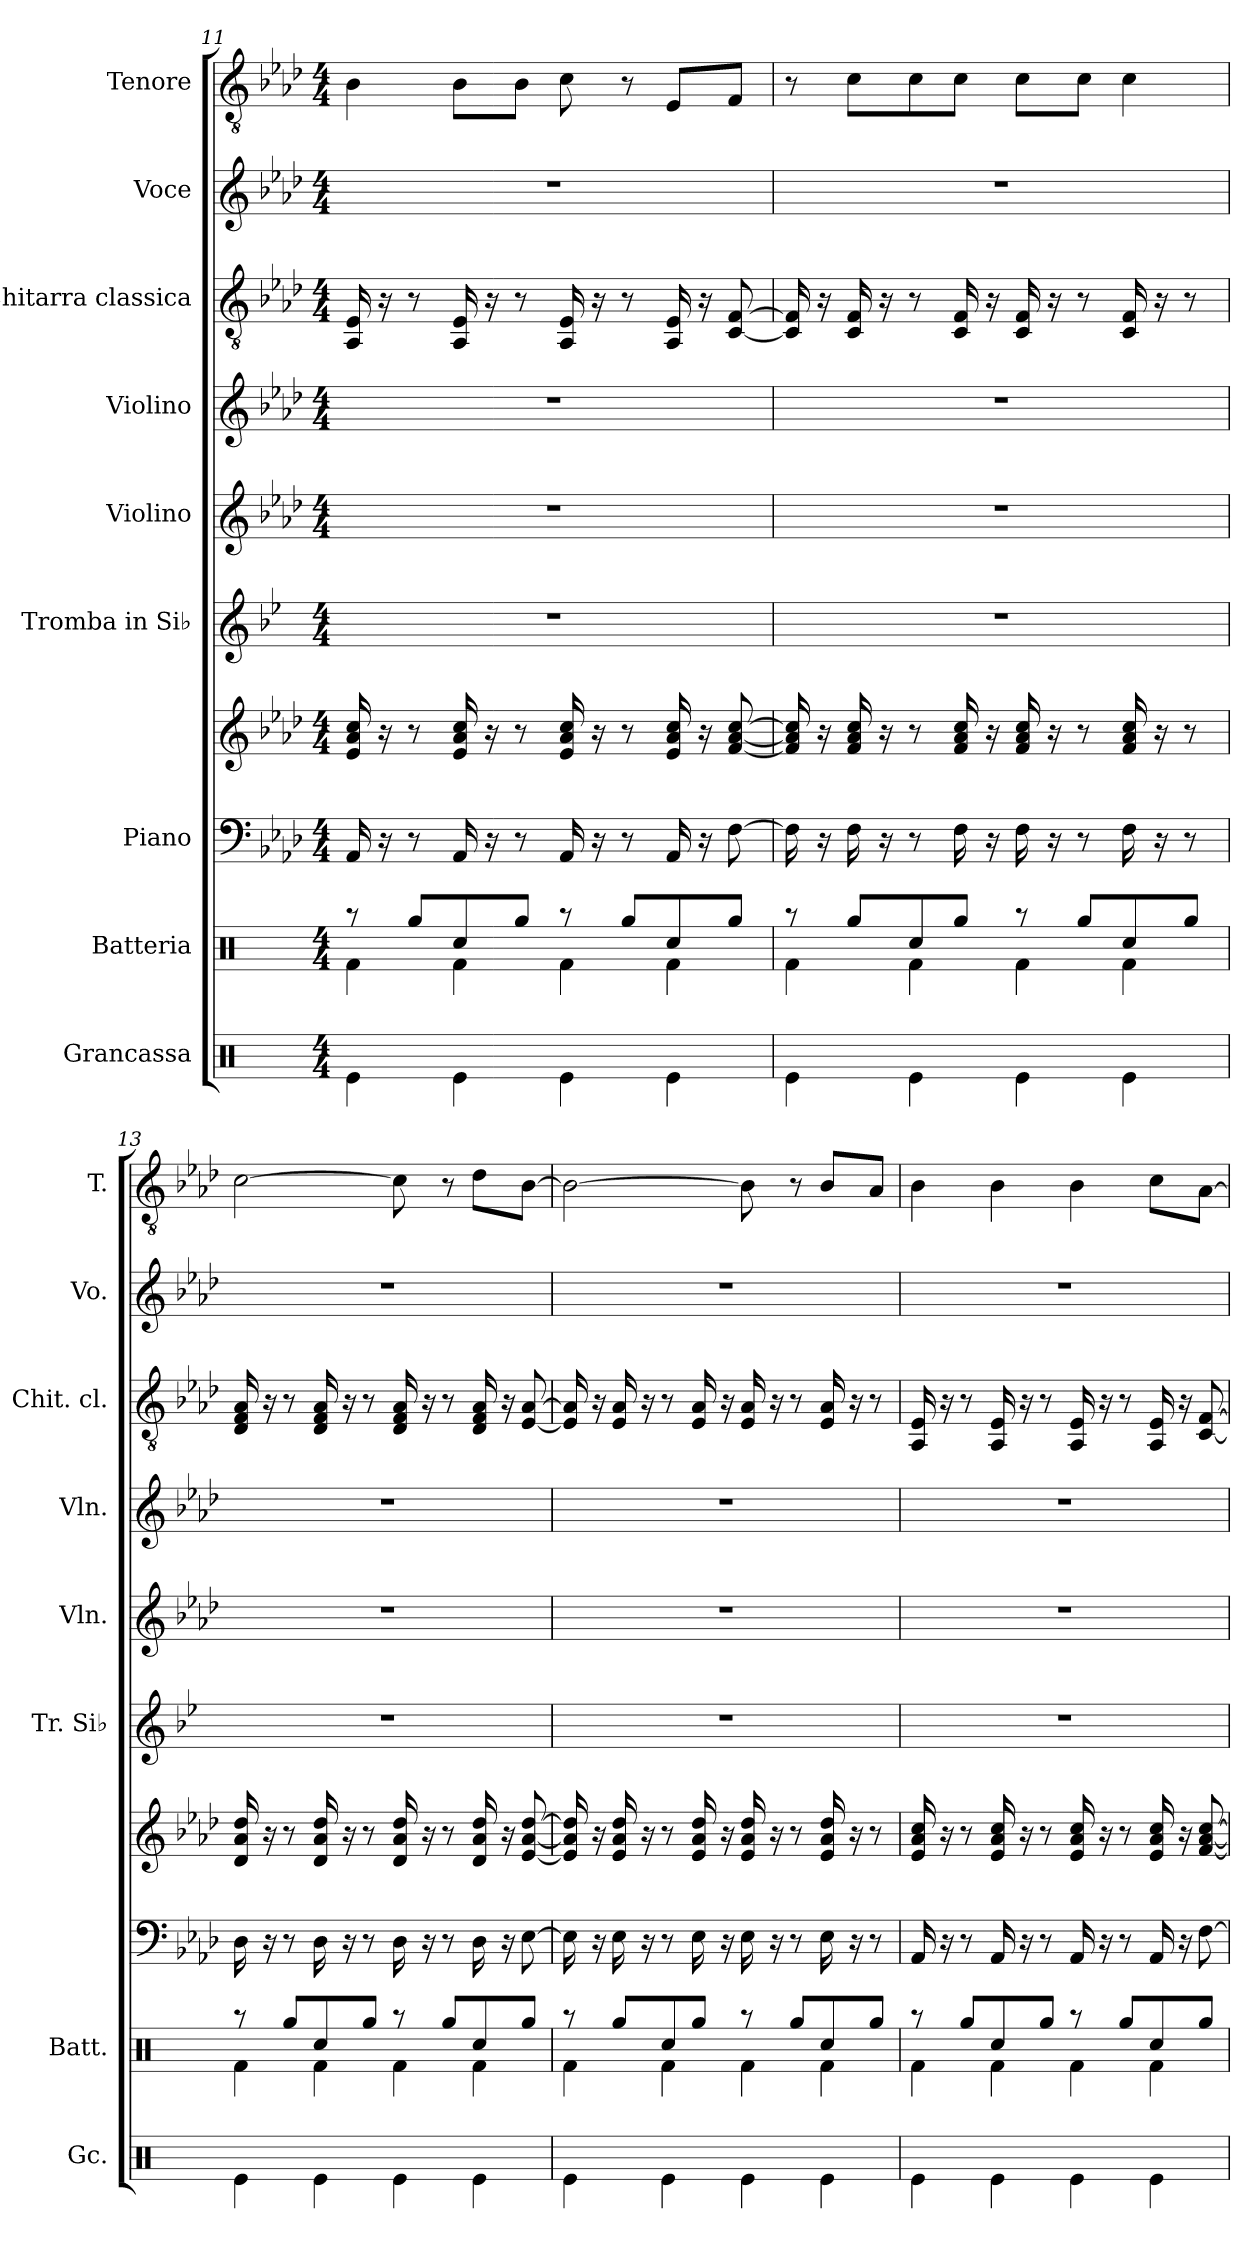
**kern	**kern	**kern	**kern	**kern	**kern	**kern	**kern	**kern	**kern
*part9	*part8	*part7	*part7	*part6	*part5	*part4	*part3	*part2	*part1
*staff10	*staff9	*staff8	*staff7	*staff6	*staff5	*staff4	*staff3	*staff2	*staff1
*I"Grancassa	*I"Batteria	*I"Piano	*	*I"Tromba in Si♭	*I"Violino	*I"Violino	*I"Chitarra classica	*I"Voce	*I"Tenore
*I'Gc.	*I'Batt.	*	*	*I'Tr. Si♭	*I'Vln.	*I'Vln.	*I'Chit. cl.	*I'Vo.	*I'T.
!!LO:PB:g=z
*clefX	*clefX	*clefF4	*clefG2	*clefG2	*clefG2	*clefG2	*clefGv2	*clefG2	*clefGv2
*	*	*	*	*ITrd1c2	*	*	*	*	*
*k[]	*k[]	*k[b-e-a-d-]	*k[b-e-a-d-]	*k[b-e-a-d-]	*k[b-e-a-d-]	*k[b-e-a-d-]	*k[b-e-a-d-]	*k[b-e-a-d-]	*k[b-e-a-d-]
*M4/4	*M4/4	*M4/4	*M4/4	*M4/4	*M4/4	*M4/4	*M4/4	*M4/4	*M4/4
=11	=11	=11	=11	=11	=11	=11	=11	=11	=11
*	*^	*	*	*	*	*	*	*	*
4Re\	8r	4Rf\	16AA-/	16e-/ 16a-/ 16cc/	1r	1r	1r	16AA-/ 16E-/	1r	4B-\
.	.	.	16r	16r	.	.	.	16r	.	.
.	8Rgg/L	.	8r	8r	.	.	.	8r	.	.
4Re\	8Rcc/	4Rf\	16AA-/	16e-/ 16a-/ 16cc/	.	.	.	16AA-/ 16E-/	.	8B-\L
.	.	.	16r	16r	.	.	.	16r	.	.
.	8Rgg/J	.	8r	8r	.	.	.	8r	.	8B-\J
4Re\	8r	4Rf\	16AA-/	16e-/ 16a-/ 16cc/	.	.	.	16AA-/ 16E-/	.	8c\
.	.	.	16r	16r	.	.	.	16r	.	.
.	8Rgg/L	.	8r	8r	.	.	.	8r	.	8r
4Re\	8Rcc/	4Rf\	16AA-/	16e-/ 16a-/ 16cc/	.	.	.	16AA-/ 16E-/	.	8E-/L
.	.	.	16r	16r	.	.	.	16r	.	.
.	8Rgg/J	.	[8F\	[8f/ [8a-/ [8cc/	.	.	.	[8C/ [8F/	.	8F/J
=12	=12	=12	=12	=12	=12	=12	=12	=12	=12	=12
4Re\	8r	4Rf\	16F\]	16f/] 16a-/] 16cc/]	1r	1r	1r	16C/] 16F/]	1r	8r
.	.	.	16r	16r	.	.	.	16r	.	.
.	8Rgg/L	.	16F\	16f/ 16a-/ 16cc/	.	.	.	16C/ 16F/	.	8c\L
.	.	.	16r	16r	.	.	.	16r	.	.
4Re\	8Rcc/	4Rf\	8r	8r	.	.	.	8r	.	8c\
.	8Rgg/J	.	16F\	16f/ 16a-/ 16cc/	.	.	.	16C/ 16F/	.	8c\J
.	.	.	16r	16r	.	.	.	16r	.	.
4Re\	8r	4Rf\	16F\	16f/ 16a-/ 16cc/	.	.	.	16C/ 16F/	.	8c\L
.	.	.	16r	16r	.	.	.	16r	.	.
.	8Rgg/L	.	8r	8r	.	.	.	8r	.	8c\J
4Re\	8Rcc/	4Rf\	16F\	16f/ 16a-/ 16cc/	.	.	.	16C/ 16F/	.	4c\
.	.	.	16r	16r	.	.	.	16r	.	.
.	8Rgg/J	.	8r	8r	.	.	.	8r	.	.
!!LO:PB:g=z
=13	=13	=13	=13	=13	=13	=13	=13	=13	=13	=13
4Re\	8r	4Rf\	16D-\	16d-/ 16a-/ 16dd-/	1r	1r	1r	16D-/ 16F/ 16A-/	1r	[2c\
.	.	.	16r	16r	.	.	.	16r	.	.
.	8Rgg/L	.	8r	8r	.	.	.	8r	.	.
4Re\	8Rcc/	4Rf\	16D-\	16d-/ 16a-/ 16dd-/	.	.	.	16D-/ 16F/ 16A-/	.	.
.	.	.	16r	16r	.	.	.	16r	.	.
.	8Rgg/J	.	8r	8r	.	.	.	8r	.	.
4Re\	8r	4Rf\	16D-\	16d-/ 16a-/ 16dd-/	.	.	.	16D-/ 16F/ 16A-/	.	8c\]
.	.	.	16r	16r	.	.	.	16r	.	.
.	8Rgg/L	.	8r	8r	.	.	.	8r	.	8r
4Re\	8Rcc/	4Rf\	16D-\	16d-/ 16a-/ 16dd-/	.	.	.	16D-/ 16F/ 16A-/	.	8d-\L
.	.	.	16r	16r	.	.	.	16r	.	.
.	8Rgg/J	.	[8E-\	[8e-/ [8a-/ [8dd-/	.	.	.	[8E-/ [8A-/	.	[8B-\J
=14	=14	=14	=14	=14	=14	=14	=14	=14	=14	=14
4Re\	8r	4Rf\	16E-\]	16e-/] 16a-/] 16dd-/]	1r	1r	1r	16E-/] 16A-/]	1r	2B-\_
.	.	.	16r	16r	.	.	.	16r	.	.
.	8Rgg/L	.	16E-\	16e-/ 16a-/ 16dd-/	.	.	.	16E-/ 16A-/	.	.
.	.	.	16r	16r	.	.	.	16r	.	.
4Re\	8Rcc/	4Rf\	8r	8r	.	.	.	8r	.	.
.	8Rgg/J	.	16E-\	16e-/ 16a-/ 16dd-/	.	.	.	16E-/ 16A-/	.	.
.	.	.	16r	16r	.	.	.	16r	.	.
4Re\	8r	4Rf\	16E-\	16e-/ 16a-/ 16dd-/	.	.	.	16E-/ 16A-/	.	8B-\]
.	.	.	16r	16r	.	.	.	16r	.	.
.	8Rgg/L	.	8r	8r	.	.	.	8r	.	8r
4Re\	8Rcc/	4Rf\	16E-\	16e-/ 16a-/ 16dd-/	.	.	.	16E-/ 16A-/	.	8B-/L
.	.	.	16r	16r	.	.	.	16r	.	.
.	8Rgg/J	.	8r	8r	.	.	.	8r	.	8A-/J
!!LO:PB:g=z
=15	=15	=15	=15	=15	=15	=15	=15	=15	=15	=15
4Re\	8r	4Rf\	16AA-/	16e-/ 16a-/ 16cc/	1r	1r	1r	16AA-/ 16E-/	1r	4B-\
.	.	.	16r	16r	.	.	.	16r	.	.
.	8Rgg/L	.	8r	8r	.	.	.	8r	.	.
4Re\	8Rcc/	4Rf\	16AA-/	16e-/ 16a-/ 16cc/	.	.	.	16AA-/ 16E-/	.	4B-\
.	.	.	16r	16r	.	.	.	16r	.	.
.	8Rgg/J	.	8r	8r	.	.	.	8r	.	.
4Re\	8r	4Rf\	16AA-/	16e-/ 16a-/ 16cc/	.	.	.	16AA-/ 16E-/	.	4B-\
.	.	.	16r	16r	.	.	.	16r	.	.
.	8Rgg/L	.	8r	8r	.	.	.	8r	.	.
4Re\	8Rcc/	4Rf\	16AA-/	16e-/ 16a-/ 16cc/	.	.	.	16AA-/ 16E-/	.	8c\L
.	.	.	16r	16r	.	.	.	16r	.	.
.	8Rgg/J	.	[8F\	[8f/ [8a-/ [8cc/	.	.	.	[8C/ [8F/	.	[8A-\J
*	*v	*v	*	*	*	*	*	*	*	*
=	=	=	=	=	=	=	=	=	=
*-	*-	*-	*-	*-	*-	*-	*-	*-	*-
